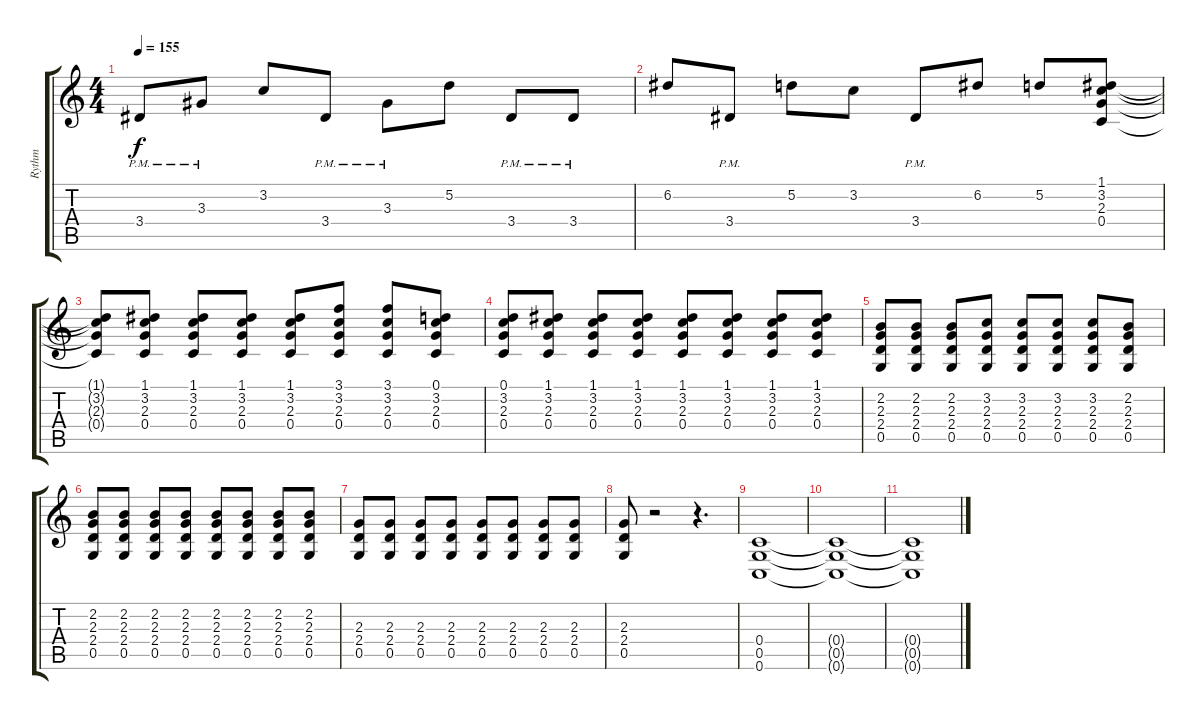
\track ("Rythm" "Rythm") {instrument distortionguitar}
\staff {score tabs}
\tuning (D4 A3 F3 C3 G2 C2) {hide}
\ts (4 4)
\tempo 155
\clef g2
\ks c
3.4{pm}.8{dy f} 3.3{pm}.8 3.2.8 3.4{pm}.8 3.3{pm}.8 5.2.8 3.4{pm}.8 3.4{pm}.8 |
6.2.8 3.4{pm}.8 5.2.8 3.2.8 3.4{pm}.8 6.2.8 5.2.8 (1.1 3.2 2.3 0.4).8 |
(1.1{t} 3.2{t} 2.3{t} 0.4{t}).8 (1.1 3.2 2.3 0.4).8 (1.1 3.2 2.3 0.4).8 (1.1 3.2 2.3 0.4).8 (1.1 3.2 2.3 0.4).8 (3.1 3.2 2.3 0.4).8 (3.1 3.2 2.3 0.4).8 (0.1 3.2 2.3 0.4).8 |
(0.1 3.2 2.3 0.4).8 (1.1 3.2 2.3 0.4).8 (1.1 3.2 2.3 0.4).8 (1.1 3.2 2.3 0.4).8 (1.1 3.2 2.3 0.4).8 (1.1 3.2 2.3 0.4).8 (1.1 3.2 2.3 0.4).8 (1.1 3.2 2.3 0.4).8 |
(2.2 2.3 2.4 0.5).8 (2.2 2.3 2.4 0.5).8 (2.2 2.3 2.4 0.5).8 (3.2 2.3 2.4 0.5).8 (3.2 2.3 2.4 0.5).8 (3.2 2.3 2.4 0.5).8 (3.2 2.3 2.4 0.5).8 (2.2 2.3 2.4 0.5).8 |
(2.2 2.3 2.4 0.5).8 (2.2 2.3 2.4 0.5).8 (2.2 2.3 2.4 0.5).8 (2.2 2.3 2.4 0.5).8 (2.2 2.3 2.4 0.5).8 (2.2 2.3 2.4 0.5).8 (2.2 2.3 2.4 0.5).8 (2.2 2.3 2.4 0.5).8 |
(2.3 2.4 0.5).8 (2.3 2.4 0.5).8 (2.3 2.4 0.5).8 (2.3 2.4 0.5).8 (2.3 2.4 0.5).8 (2.3 2.4 0.5).8 (2.3 2.4 0.5).8 (2.3 2.4 0.5).8 |
(2.3 2.4 0.5).8 r.2 r.4{d} |
(0.4 0.5 0.6).1{volume 13 instrument distortionguitar} |
(0.4{t} 0.5{t} 0.6{t}).1 |
(0.4{t} 0.5{t} 0.6{t}).1
